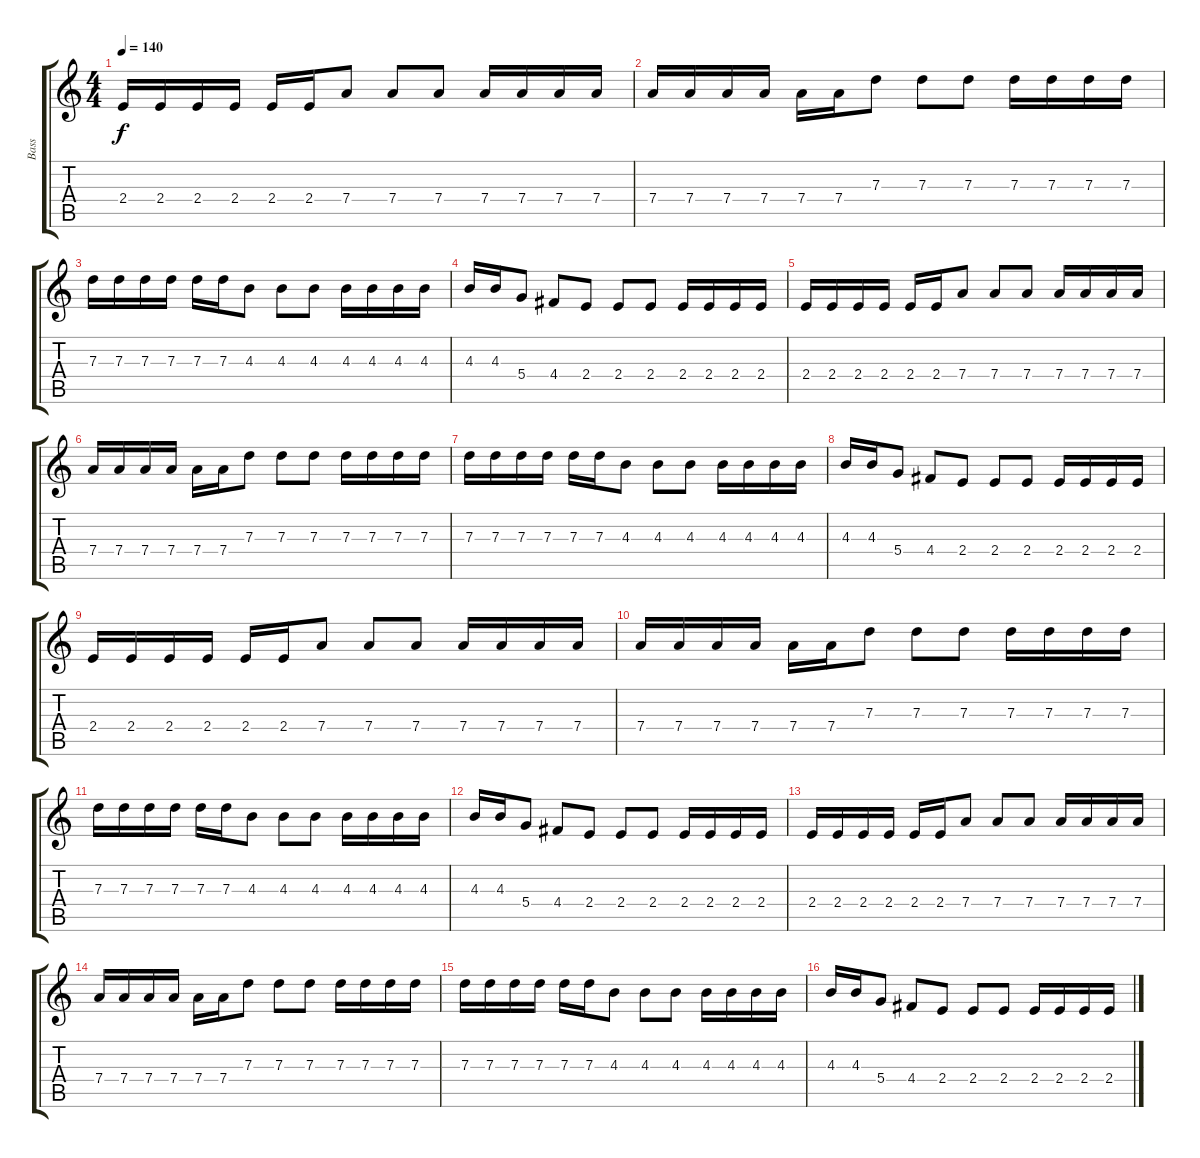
\track ("Bass" "Bass") {instrument electricbassfinger}
\staff {score tabs}
\tuning (E4 B3 G3 D3 A2 E2) {hide}
\ts (4 4)
\tempo 140
\clef g2
\ks c
2.4.16{dy f} 2.4.16 2.4.16 2.4.16 2.4.16 2.4.16 7.4.8 7.4.8 7.4.8 7.4.16 7.4.16 7.4.16 7.4.16 |
7.4.16 7.4.16 7.4.16 7.4.16 7.4.16 7.4.16 7.3.8 7.3.8 7.3.8 7.3.16 7.3.16 7.3.16 7.3.16 |
7.3.16 7.3.16 7.3.16 7.3.16 7.3.16 7.3.16 4.3.8 4.3.8 4.3.8 4.3.16 4.3.16 4.3.16 4.3.16 |
4.3.16 4.3.16 5.4.8 4.4.8 2.4.8 2.4.8 2.4.8 2.4.16 2.4.16 2.4.16 2.4.16 |
2.4.16 2.4.16 2.4.16 2.4.16 2.4.16 2.4.16 7.4.8 7.4.8 7.4.8 7.4.16 7.4.16 7.4.16 7.4.16 |
7.4.16 7.4.16 7.4.16 7.4.16 7.4.16 7.4.16 7.3.8 7.3.8 7.3.8 7.3.16 7.3.16 7.3.16 7.3.16 |
7.3.16 7.3.16 7.3.16 7.3.16 7.3.16 7.3.16 4.3.8 4.3.8 4.3.8 4.3.16 4.3.16 4.3.16 4.3.16 |
4.3.16 4.3.16 5.4.8 4.4.8 2.4.8 2.4.8 2.4.8 2.4.16 2.4.16 2.4.16 2.4.16 |
2.4.16 2.4.16 2.4.16 2.4.16 2.4.16 2.4.16 7.4.8 7.4.8 7.4.8 7.4.16 7.4.16 7.4.16 7.4.16 |
7.4.16 7.4.16 7.4.16 7.4.16 7.4.16 7.4.16 7.3.8 7.3.8 7.3.8 7.3.16 7.3.16 7.3.16 7.3.16 |
7.3.16 7.3.16 7.3.16 7.3.16 7.3.16 7.3.16 4.3.8 4.3.8 4.3.8 4.3.16 4.3.16 4.3.16 4.3.16 |
4.3.16 4.3.16 5.4.8 4.4.8 2.4.8 2.4.8 2.4.8 2.4.16 2.4.16 2.4.16 2.4.16 |
2.4.16 2.4.16 2.4.16 2.4.16 2.4.16 2.4.16 7.4.8 7.4.8 7.4.8 7.4.16 7.4.16 7.4.16 7.4.16 |
7.4.16 7.4.16 7.4.16 7.4.16 7.4.16 7.4.16 7.3.8 7.3.8 7.3.8 7.3.16 7.3.16 7.3.16 7.3.16 |
7.3.16 7.3.16 7.3.16 7.3.16 7.3.16 7.3.16 4.3.8 4.3.8 4.3.8 4.3.16 4.3.16 4.3.16 4.3.16 |
4.3.16 4.3.16 5.4.8 4.4.8 2.4.8 2.4.8 2.4.8 2.4.16 2.4.16 2.4.16 2.4.16
